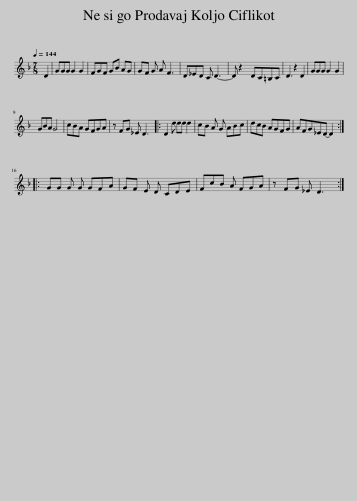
X:1
L:1/8
Q:1/4=144
M:7/8
I:linebreak $
K:Dmin
V:1 treble
V:1
 D2 | GGG G2 G2 | FGF GB AG | GF G A F3 | D_ED C D3- | %5
 D z2 DC=B,C | D3 z2 D2 | GGG G2 G2 |$ GBA G4 | cBA GFGA | %10
 z FG _E D3 |: D2 d dd d2 | cB A G ABc | dcB AGFG | AFG_ED- D2 ::$ %15
 GG G G GFA | GF E D CDE | FcB A FGA | z FG _E D3 :| %19
